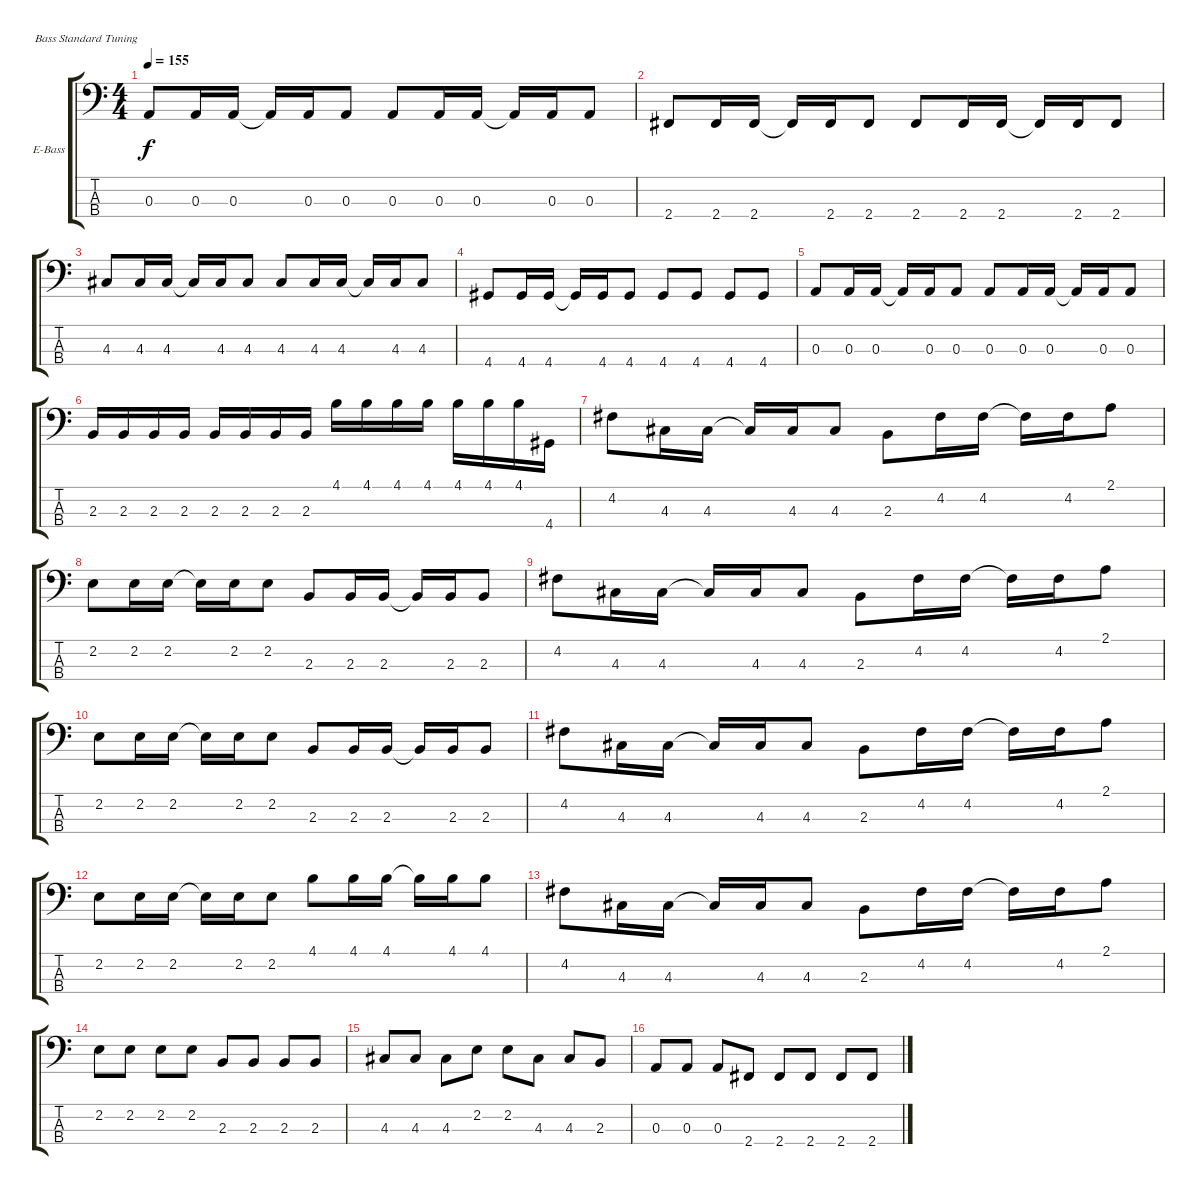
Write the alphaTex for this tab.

\defaultSystemsLayout 4
\bracketExtendMode groupsimilarinstruments
\firstSystemTrackNameOrientation horizontal
\otherSystemsTrackNameOrientation horizontal
\track ("Bass - Joe Principe" "E-Bass") {instrument electricbassfinger}
\staff {score tabs}
\tuning (G2 D2 A1 E1)
\ts (4 4)
\tempo 155
\clef f4
\scale
0.333333
\ks c
0.3.8{dy f} 0.3.16 0.3.16 0.3{t}.16 0.3.16 0.3.8 0.3.8 0.3.16 0.3.16 0.3{t}.16 0.3.16 0.3.8 |
\scale
0.333333 2.4.8 2.4.16 2.4.16 2.4{t}.16 2.4.16 2.4.8 2.4.8 2.4.16 2.4.16 2.4{t}.16 2.4.16 2.4.8 |
\scale
0.333333 4.3.8 4.3.16 4.3.16 4.3{t}.16 4.3.16 4.3.8 4.3.8 4.3.16 4.3.16 4.3{t}.16 4.3.16 4.3.8 |
\scale
0.333333 4.4.8 4.4.16 4.4.16 4.4{t}.16 4.4.16 4.4.8 4.4.8 4.4.8 4.4.8 4.4.8 |
\scale
0.333333 0.3.8 0.3.16 0.3.16 0.3{t}.16 0.3.16 0.3.8 0.3.8 0.3.16 0.3.16 0.3{t}.16 0.3.16 0.3.8 |
\scale
0.333333 2.3.16 2.3.16 2.3.16 2.3.16 2.3.16 2.3.16 2.3.16 2.3.16 4.1.16 4.1.16 4.1.16 4.1.16 4.1.16 4.1.16 4.1.16 4.4.16 |
\scale
0.333333 4.2.8 4.3.16 4.3.16 4.3{t}.16 4.3.16 4.3.8 2.3.8 4.2.16 4.2.16 4.2{t}.16 4.2.16 2.1.8 |
\scale
0.333333 2.2.8 2.2.16 2.2.16 2.2{t}.16 2.2.16 2.2.8 2.3.8 2.3.16 2.3.16 2.3{t}.16 2.3.16 2.3.8 |
\scale
0.333333 4.2.8 4.3.16 4.3.16 4.3{t}.16 4.3.16 4.3.8 2.3.8 4.2.16 4.2.16 4.2{t}.16 4.2.16 2.1.8 |
\scale
0.333333 2.2.8 2.2.16 2.2.16 2.2{t}.16 2.2.16 2.2.8 2.3.8 2.3.16 2.3.16 2.3{t}.16 2.3.16 2.3.8 |
\scale
0.333333 4.2.8 4.3.16 4.3.16 4.3{t}.16 4.3.16 4.3.8 2.3.8 4.2.16 4.2.16 4.2{t}.16 4.2.16 2.1.8 |
\scale
0.333333 2.2.8 2.2.16 2.2.16 2.2{t}.16 2.2.16 2.2.8 4.1.8 4.1.16 4.1.16 4.1{t}.16 4.1.16 4.1.8 |
\scale
0.333333 4.2.8 4.3.16 4.3.16 4.3{t}.16 4.3.16 4.3.8 2.3.8 4.2.16 4.2.16 4.2{t}.16 4.2.16 2.1.8 |
\scale
0.333333 2.2.8 2.2.8 2.2.8 2.2.8 2.3.8 2.3.8 2.3.8 2.3.8 |
\scale
0.333333 4.3.8 4.3.8 4.3.8 2.2.8 2.2.8 4.3.8 4.3.8 2.3.8 |
\scale
0.333333 0.3.8 0.3.8 0.3.8 2.4.8 2.4.8 2.4.8 2.4.8 2.4.8
